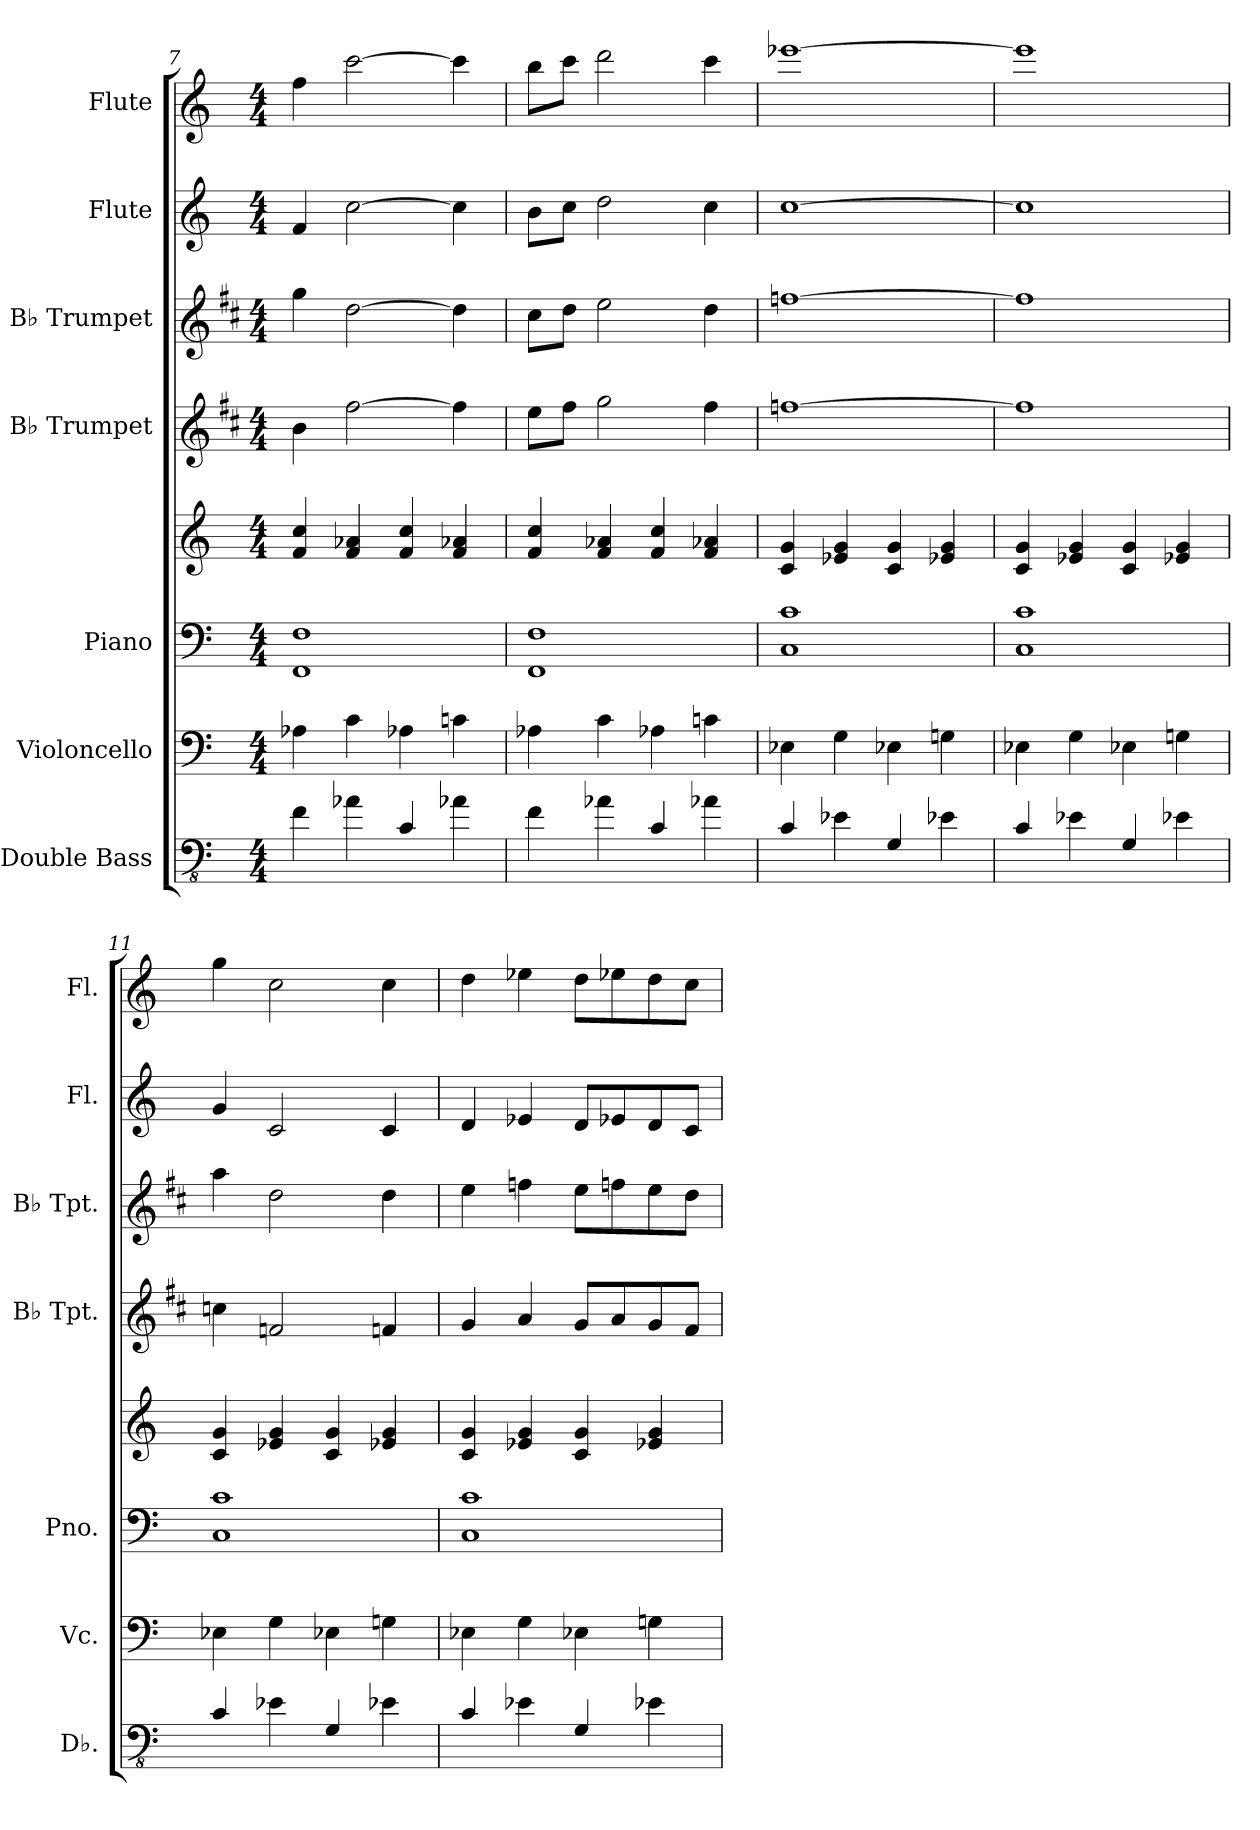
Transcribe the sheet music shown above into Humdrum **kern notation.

**kern	**kern	**kern	**kern	**kern	**kern	**kern	**kern
*part7	*part6	*part5	*part5	*part4	*part3	*part2	*part1
*staff8	*staff7	*staff6	*staff5	*staff4	*staff3	*staff2	*staff1
*I"Double Bass	*I"Violoncello	*I"Piano	*	*I"B♭ Trumpet	*I"B♭ Trumpet	*I"Flute	*I"Flute
*I'Db.	*I'Vc.	*I'Pno.	*	*I'B♭ Tpt.	*I'B♭ Tpt.	*I'Fl.	*I'Fl.
*clefFv4	*clefF4	*clefF4	*clefG2	*clefG2	*clefG2	*clefG2	*clefG2
*ITrd7c12	*	*	*	*ITrd1c2	*ITrd1c2	*	*
*k[]	*k[]	*k[]	*k[]	*k[]	*k[]	*k[]	*k[]
*M4/4	*M4/4	*M4/4	*M4/4	*M4/4	*M4/4	*M4/4	*M4/4
=7	=7	=7	=7	=7	=7	=7	=7
4FF\	4A-X\	1FF 1F	4f/ 4cc/	4a\	4ff\	4f/	4ff\
4AA-X\	4c\	.	4f/ 4a-X/	[2ee\	[2cc\	[2cc\	[2ccc\
4CC/	4A-X\	.	4f/ 4cc/	.	.	.	.
4AA-X\	4cn\	.	4f/ 4a-X/	4ee\]	4cc\]	4cc\]	4ccc\]
=8	=8	=8	=8	=8	=8	=8	=8
4FF\	4A-X\	1FF 1F	4f/ 4cc/	8dd\L	8b\L	8b\L	8bb\L
.	.	.	.	8ee\J	8cc\J	8cc\J	8ccc\J
4AA-X\	4c\	.	4f/ 4a-X/	2ff\	2dd\	2dd\	2ddd\
4CC/	4A-X\	.	4f/ 4cc/	.	.	.	.
4AA-X\	4cn\	.	4f/ 4a-X/	4ee\	4cc\	4cc\	4ccc\
=9	=9	=9	=9	=9	=9	=9	=9
4CC/	4E-X\	1C 1c	4c/ 4g/	[1ee-X	[1ee-X	[1cc	[1eee-X
4EE-X\	4G\	.	4e-X/ 4g/	.	.	.	.
4GGG/	4E-X\	.	4c/ 4g/	.	.	.	.
4EE-X\	4Gn\	.	4e-X/ 4g/	.	.	.	.
=10	=10	=10	=10	=10	=10	=10	=10
4CC/	4E-X\	1C 1c	4c/ 4g/	1ee-]	1ee-]	1cc]	1eee-]
4EE-X\	4G\	.	4e-X/ 4g/	.	.	.	.
4GGG/	4E-X\	.	4c/ 4g/	.	.	.	.
4EE-X\	4Gn\	.	4e-X/ 4g/	.	.	.	.
!!LO:PB:g=z
=11	=11	=11	=11	=11	=11	=11	=11
4CC/	4E-X\	1C 1c	4c/ 4g/	4b-X\	4gg\	4g/	4gg\
4EE-X\	4G\	.	4e-X/ 4g/	2e-X/	2cc\	2c/	2cc\
4GGG/	4E-X\	.	4c/ 4g/	.	.	.	.
4EE-X\	4Gn\	.	4e-X/ 4g/	4e-X/	4cc\	4c/	4cc\
=12	=12	=12	=12	=12	=12	=12	=12
4CC/	4E-X\	1C 1c	4c/ 4g/	4f/	4dd\	4d/	4dd\
4EE-X\	4G\	.	4e-X/ 4g/	4g/	4ee-X\	4e-X/	4ee-X\
4GGG/	4E-X\	.	4c/ 4g/	8f/L	8dd\L	8d/L	8dd\L
.	.	.	.	8g/	8ee-X\	8e-X/	8ee-X\
4EE-X\	4Gn\	.	4e-X/ 4g/	8f/	8dd\	8d/	8dd\
.	.	.	.	8e/J	8cc\J	8c/J	8cc\J
=	=	=	=	=	=	=	=
*-	*-	*-	*-	*-	*-	*-	*-
